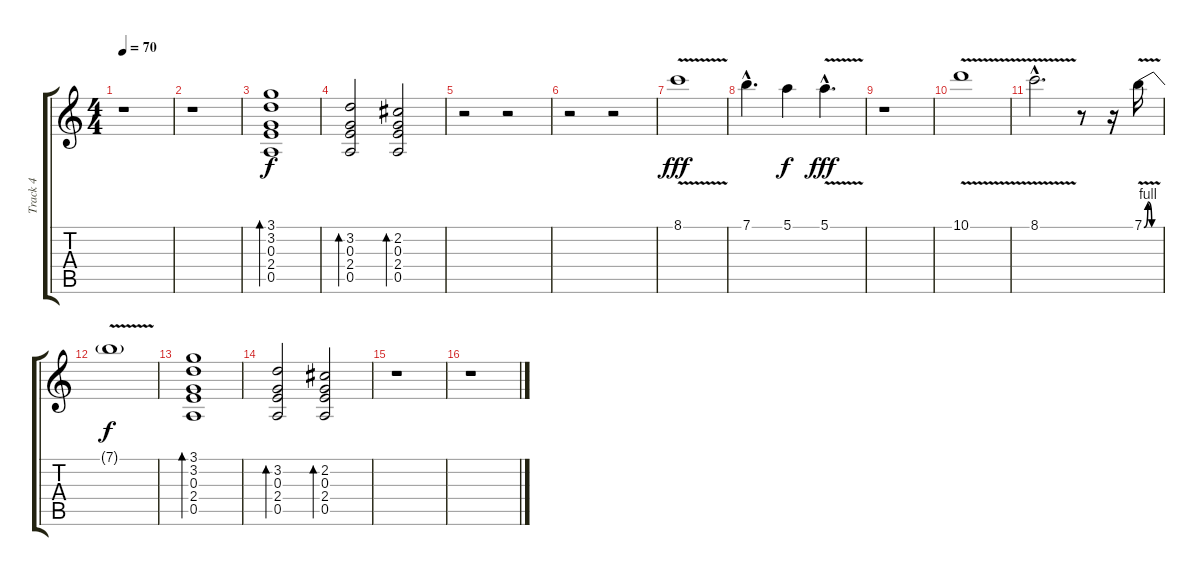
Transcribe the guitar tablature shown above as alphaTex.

\track ("Track 4" "Track 4") {instrument electricguitarjazz}
\staff {score tabs}
\tuning (E4 B3 G3 D3 A2 E2) {hide}
\ts (4 4)
\tempo 70
\clef g2
\ks c
r.1{dy f} |
r.1 |
(3.1 3.2 0.3 2.4 0.5).1{bd 240} |
(3.2 0.3 2.4 0.5).2{bd 240} (2.2 0.3 2.4 0.5).2{bd 240} |
r.2 r.2 |
r.2 r.2 |
8.1{v}.1{dy fff instrument distortionguitar} |
7.1{hac}.4{d} 5.1.4{dy f} 5.1{v hac}.4{d dy fff} |
r.1 |
10.1{v}.1 |
8.1{v hac}.2{d} r.8 r.16 7.1{be (custom 0 0 15 4 30 0 60 0) v}.16 |
7.1{t}.1{dy f} |
(3.1 3.2 0.3 2.4 0.5).1{bd 240 instrument electricguitarjazz} |
(3.2 0.3 2.4 0.5).2{bd 240} (2.2 0.3 2.4 0.5).2{bd 240} |
r.1 |
r.1
